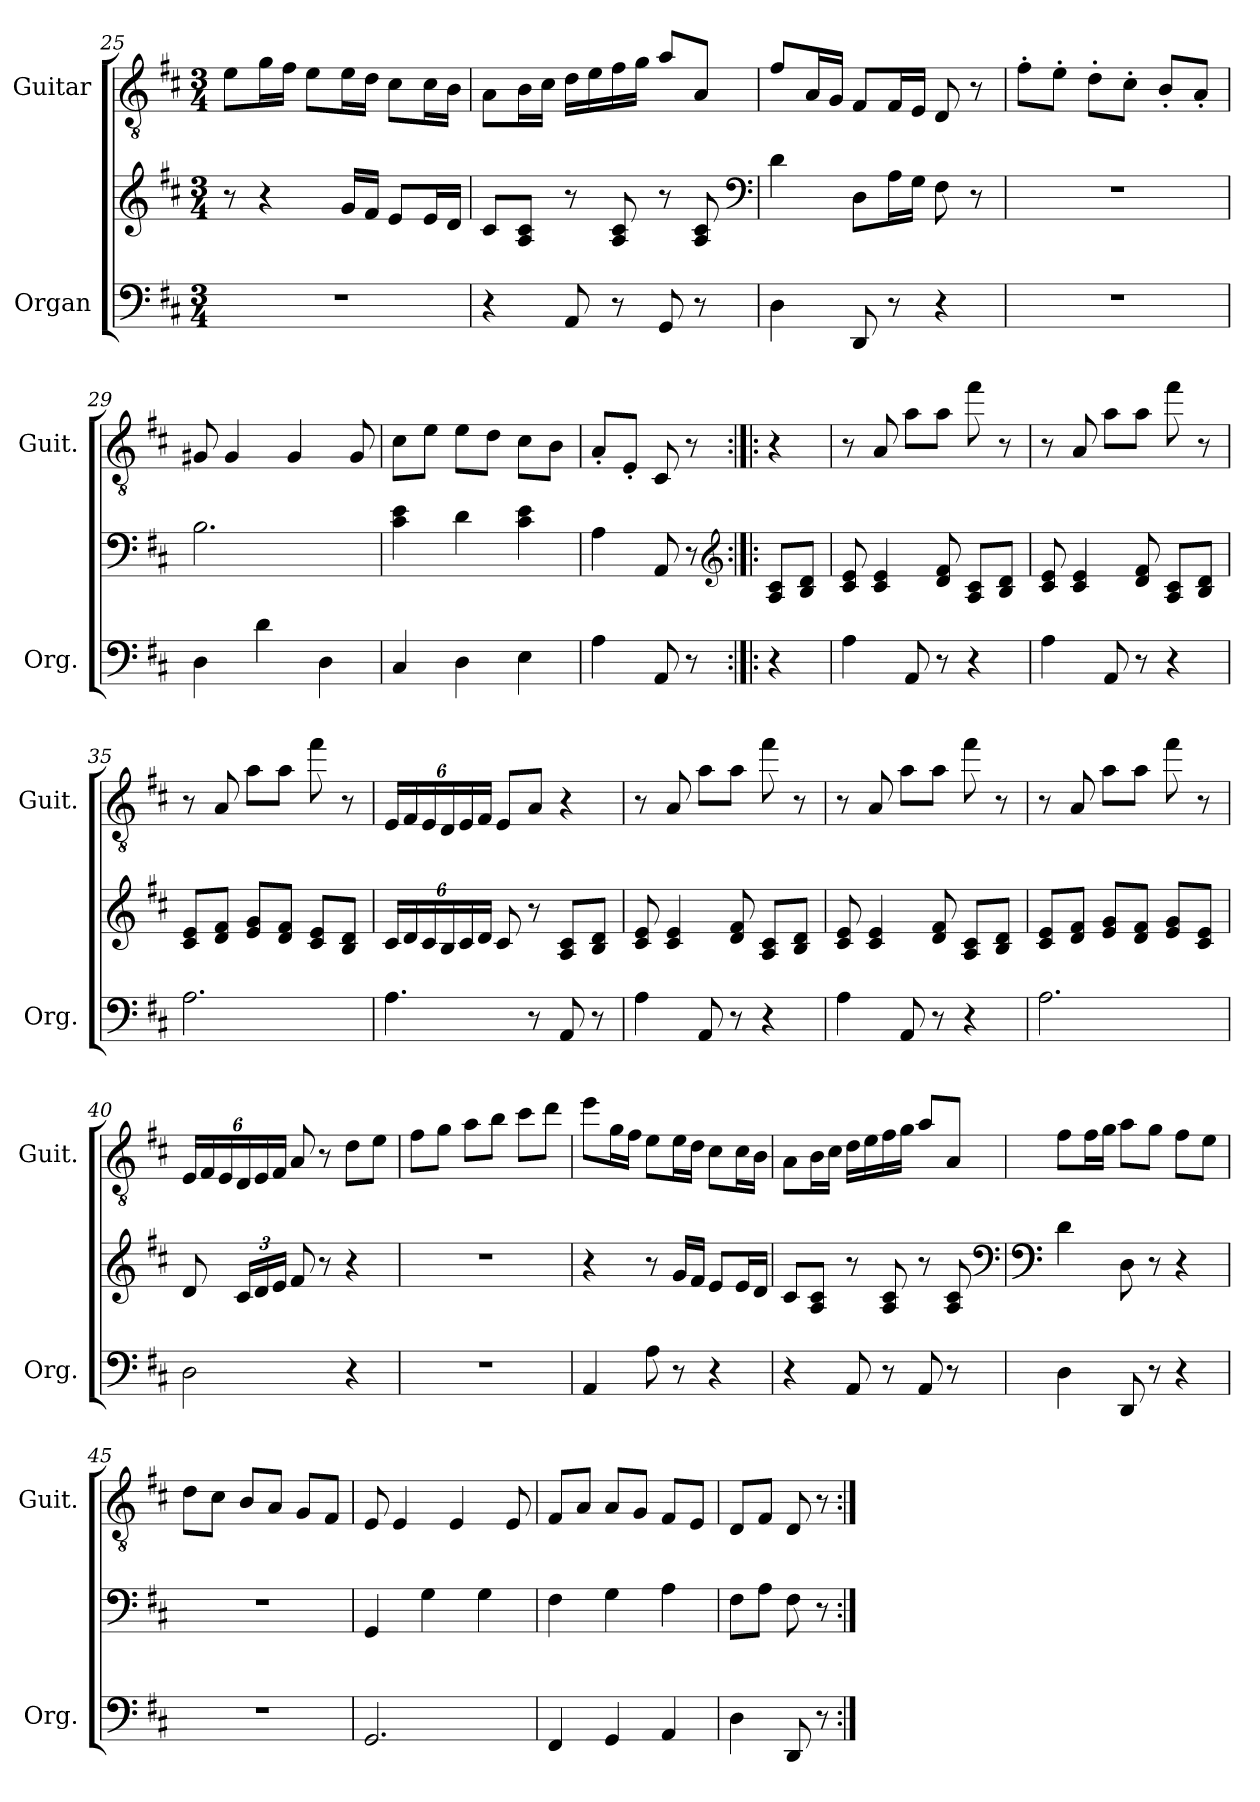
**kern	**kern	**kern
*part2	*part2	*part1
*staff3	*staff2	*staff1
*I"Organ	*	*I"Guitar
*I'Org.	*	*I'Guit.
*clefF4	*clefG2	*clefGv2
*k[f#c#]	*k[f#c#]	*k[f#c#]
*D:	*D:	*D:
*M3/4	*M3/4	*M3/4
=25	=25	=25
2.r	8r	8e\L
.	4r	16g\L
.	.	16f#\JJ
.	.	8e\L
.	16g/LL	16e\L
.	16f#/JJ	16d\JJ
.	8e/L	8c#\L
.	16e/L	16c#\L
.	16d/JJ	16B\JJ
!!LO:LB:g=z
=26	=26	=26
4r	8c#/L	8A\L
.	8A/ 8c#/J	16B\L
.	.	16c#\JJ
8AA/	8r	16d\LL
.	.	16e\
8r	8A/ 8c#/	16f#\
.	.	16g\JJ
8GG/	8r	8a/L
8r	8A/ 8c#/	8A/J
*	*clefF4	*
=27	=27	=27
4D\	4d\	8f#/L
.	.	16A/L
.	.	16G/JJ
8DD/	8D\L	8F#/L
8r	16A\L	16F#/L
.	16G\JJ	16E/JJ
4r	8F#\	8D/
.	8r	8r
=28	=28	=28
2.r	2.r	8f#'\L
.	.	8e'\J
.	.	8d'\L
.	.	8c#'\J
.	.	8B'/L
.	.	8A'/J
=29	=29	=29
4D\	2.B\	8G#X/
.	.	4G#/
4d\	.	.
.	.	4G#/
4D\	.	.
.	.	8G#/
=30	=30	=30
4C#/	4c#\ 4e\	8c#\L
.	.	8e\J
4D\	4d\	8e\L
.	.	8d\J
4E\	4c#\ 4e\	8c#\L
.	.	8B\J
!!LO:LB:g=z
=31	=31	=31
4A\	4A\	8A'/L
.	.	8E'/J
8AA/	8AA/	8C#/
8r	8r	8r
*	*clefG2	*
=32:|!|:	=32:|!|:	=32:|!|:
4r	8A/ 8c#/L	4r
.	8B/ 8d/J	.
=33	=33	=33
4A\	8c#/ 8e/	8r
.	4c#/ 4e/	8A/
8AA/	.	8a\L
8r	8d/ 8f#/	8a\J
4r	8A/ 8c#/L	8ff#\
.	8B/ 8d/J	8r
=34	=34	=34
4A\	8c#/ 8e/	8r
.	4c#/ 4e/	8A/
8AA/	.	8a\L
8r	8d/ 8f#/	8a\J
4r	8A/ 8c#/L	8ff#\
.	8B/ 8d/J	8r
=35	=35	=35
2.A\	8c#/ 8e/L	8r
.	8d/ 8f#/J	8A/
.	8e/ 8g/L	8a\L
.	8d/ 8f#/J	8a\J
.	8c#/ 8e/L	8ff#\
.	8B/ 8d/J	8r
!!LO:PB:g=z
=36	=36	=36
*	*Xbrackettup	*Xbrackettup
4.A\	24c#/LL	24E/LL
.	24d/	24F#/
.	24c#/	24E/
.	24B/	24D/
.	24c#/	24E/
.	24d/JJ	24F#/JJ
.	8c#/	8E/L
8r	8r	8A/J
8AA/	8A/ 8c#/L	4r
8r	8B/ 8d/J	.
=37	=37	=37
4A\	8c#/ 8e/	8r
.	4c#/ 4e/	8A/
8AA/	.	8a\L
8r	8d/ 8f#/	8a\J
4r	8A/ 8c#/L	8ff#\
.	8B/ 8d/J	8r
=38	=38	=38
4A\	8c#/ 8e/	8r
.	4c#/ 4e/	8A/
8AA/	.	8a\L
8r	8d/ 8f#/	8a\J
4r	8A/ 8c#/L	8ff#\
.	8B/ 8d/J	8r
=39	=39	=39
2.A\	8c#/ 8e/L	8r
.	8d/ 8f#/J	8A/
.	8e/ 8g/L	8a\L
.	8d/ 8f#/J	8a\J
.	8e/ 8g/L	8ff#\
.	8c#/ 8e/J	8r
!!LO:LB:g=z
=40	=40	=40
2D\	8d/	24E/LL
.	.	24F#/
.	.	24E/
.	24c#/LL	24D/
.	24d/	24E/
.	24e/JJ	24F#/JJ
.	8f#/	8A/
.	8r	8r
4r	4r	8d\L
.	.	8e\J
=41	=41	=41
2.r	2.r	8f#\L
.	.	8g\J
.	.	8a\L
.	.	8b\J
.	.	8cc#\L
.	.	8dd\J
=42	=42	=42
4AA/	4r	8ee\L
.	.	16g\L
.	.	16f#\JJ
8A\	8r	8e\L
8r	16g/LL	16e\L
.	16f#/JJ	16d\JJ
4r	8e/L	8c#\L
.	16e/L	16c#\L
.	16d/JJ	16B\JJ
=43	=43	=43
4r	8c#/L	8A\L
.	8A/ 8c#/J	16B\L
.	.	16c#\JJ
8AA/	8r	16d\LL
.	.	16e\
8r	8A/ 8c#/	16f#\
.	.	16g\JJ
8AA/	8r	8a/L
8r	8A/ 8c#/	8A/J
*	*clefF4	*
!!LO:LB:g=z
=44	=44	=44
*	*clefF4	*
4D\	4d\	8f#\L
.	.	16f#\L
.	.	16g\JJ
8DD/	8D\	8a\L
8r	8r	8g\J
4r	4r	8f#\L
.	.	8e\J
=45	=45	=45
2.r	2.r	8d\L
.	.	8c#\J
.	.	8B/L
.	.	8A/J
.	.	8G/L
.	.	8F#/J
=46	=46	=46
2.GG/	4GG/	8E/
.	.	4E/
.	4G\	.
.	.	4E/
.	4G\	.
.	.	8E/
=47	=47	=47
4FF#/	4F#\	8F#/L
.	.	8A/J
4GG/	4G\	8A/L
.	.	8G/J
4AA/	4A\	8F#/L
.	.	8E/J
=48	=48	=48
4D\	8F#\L	8D/L
.	8A\J	8F#/J
8DD/	8F#\	8D/
8r	8r	8r
=:|!	=:|!	=:|!
*-	*-	*-
